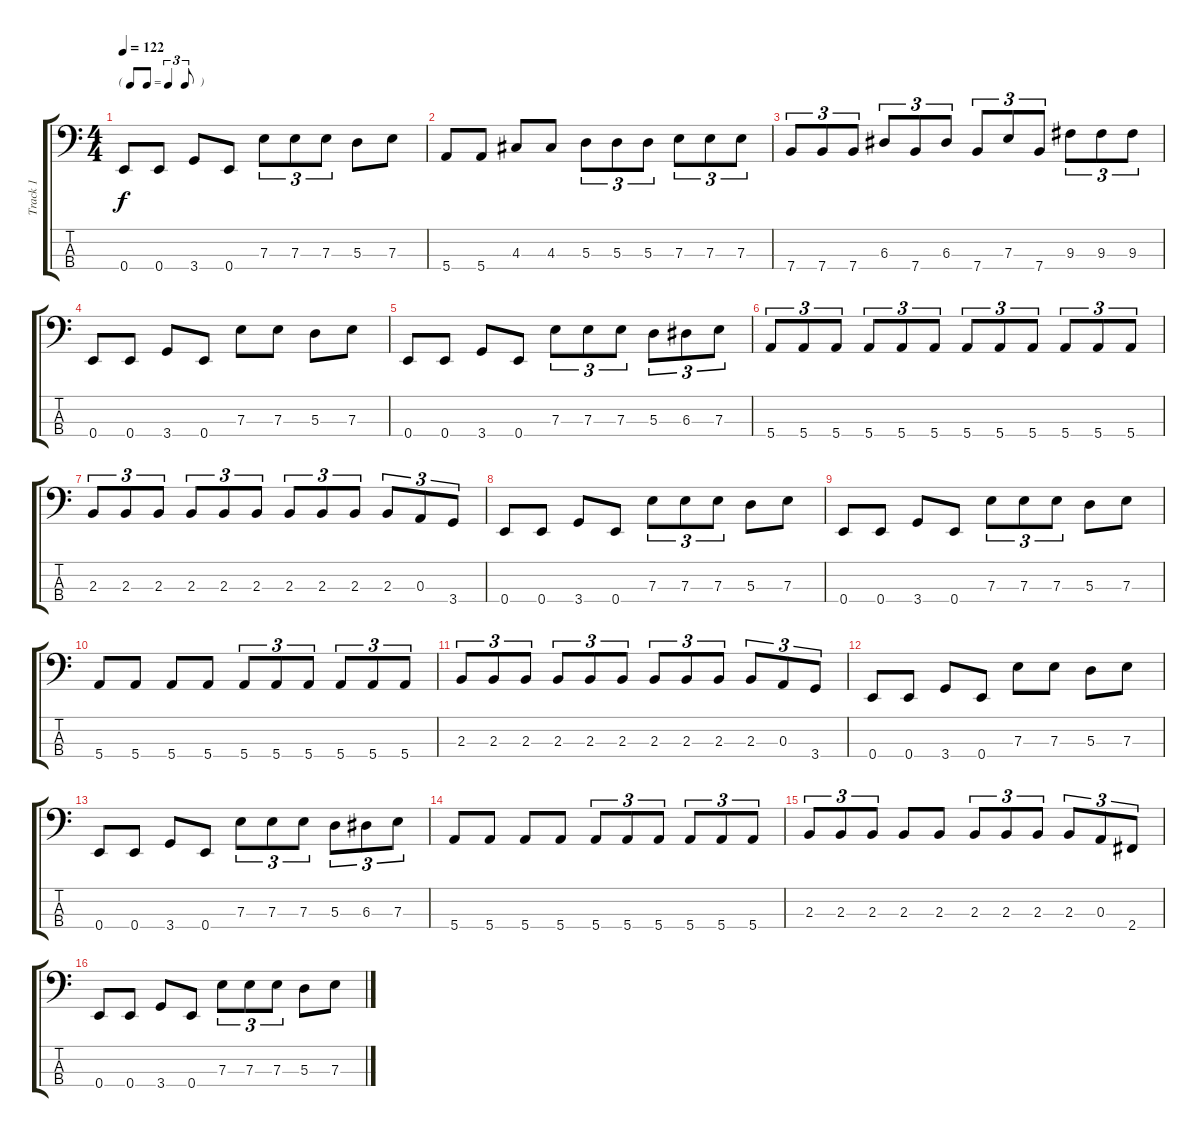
\track ("Track 1" "Track 1") {instrument electricbassfinger}
\staff {score tabs}
\tuning (G2 D2 A1 E1) {hide}
\ts (4 4)
\tf triplet8th
\tempo 122
\clef f4
\ks c
0.4.8{dy f} 0.4.8 3.4.8 0.4.8 7.3.8{tu (3 2)} 7.3.8{tu (3 2)} 7.3.8{tu (3 2)} 5.3.8 7.3.8 |
5.4.8 5.4.8 4.3.8 4.3.8 5.3.8{tu (3 2)} 5.3.8{tu (3 2)} 5.3.8{tu (3 2)} 7.3.8{tu (3 2)} 7.3.8{tu (3 2)} 7.3.8{tu (3 2)} |
7.4.8{tu (3 2)} 7.4.8{tu (3 2)} 7.4.8{tu (3 2)} 6.3.8{tu (3 2)} 7.4.8{tu (3 2)} 6.3.8{tu (3 2)} 7.4.8{tu (3 2)} 7.3.8{tu (3 2)} 7.4.8{tu (3 2)} 9.3.8{tu (3 2)} 9.3.8{tu (3 2)} 9.3.8{tu (3 2)} |
0.4.8 0.4.8 3.4.8 0.4.8 7.3.8 7.3.8 5.3.8 7.3.8 |
0.4.8 0.4.8 3.4.8 0.4.8 7.3.8{tu (3 2)} 7.3.8{tu (3 2)} 7.3.8{tu (3 2)} 5.3.8{tu (3 2)} 6.3.8{tu (3 2)} 7.3.8{tu (3 2)} |
5.4.8{tu (3 2)} 5.4.8{tu (3 2)} 5.4.8{tu (3 2)} 5.4.8{tu (3 2)} 5.4.8{tu (3 2)} 5.4.8{tu (3 2)} 5.4.8{tu (3 2)} 5.4.8{tu (3 2)} 5.4.8{tu (3 2)} 5.4.8{tu (3 2)} 5.4.8{tu (3 2)} 5.4.8{tu (3 2)} |
2.3.8{tu (3 2)} 2.3.8{tu (3 2)} 2.3.8{tu (3 2)} 2.3.8{tu (3 2)} 2.3.8{tu (3 2)} 2.3.8{tu (3 2)} 2.3.8{tu (3 2)} 2.3.8{tu (3 2)} 2.3.8{tu (3 2)} 2.3.8{tu (3 2)} 0.3.8{tu (3 2)} 3.4.8{tu (3 2)} |
0.4.8 0.4.8 3.4.8 0.4.8 7.3.8{tu (3 2)} 7.3.8{tu (3 2)} 7.3.8{tu (3 2)} 5.3.8 7.3.8 |
0.4.8 0.4.8 3.4.8 0.4.8 7.3.8{tu (3 2)} 7.3.8{tu (3 2)} 7.3.8{tu (3 2)} 5.3.8 7.3.8 |
5.4.8 5.4.8 5.4.8 5.4.8 5.4.8{tu (3 2)} 5.4.8{tu (3 2)} 5.4.8{tu (3 2)} 5.4.8{tu (3 2)} 5.4.8{tu (3 2)} 5.4.8{tu (3 2)} |
2.3.8{tu (3 2)} 2.3.8{tu (3 2)} 2.3.8{tu (3 2)} 2.3.8{tu (3 2)} 2.3.8{tu (3 2)} 2.3.8{tu (3 2)} 2.3.8{tu (3 2)} 2.3.8{tu (3 2)} 2.3.8{tu (3 2)} 2.3.8{tu (3 2)} 0.3.8{tu (3 2)} 3.4.8{tu (3 2)} |
0.4.8 0.4.8 3.4.8 0.4.8 7.3.8 7.3.8 5.3.8 7.3.8 |
0.4.8 0.4.8 3.4.8 0.4.8 7.3.8{tu (3 2)} 7.3.8{tu (3 2)} 7.3.8{tu (3 2)} 5.3.8{tu (3 2)} 6.3.8{tu (3 2)} 7.3.8{tu (3 2)} |
5.4.8 5.4.8 5.4.8 5.4.8 5.4.8{tu (3 2)} 5.4.8{tu (3 2)} 5.4.8{tu (3 2)} 5.4.8{tu (3 2)} 5.4.8{tu (3 2)} 5.4.8{tu (3 2)} |
2.3.8{tu (3 2)} 2.3.8{tu (3 2)} 2.3.8{tu (3 2)} 2.3.8 2.3.8 2.3.8{tu (3 2)} 2.3.8{tu (3 2)} 2.3.8{tu (3 2)} 2.3.8{tu (3 2)} 0.3.8{tu (3 2)} 2.4.8{tu (3 2)} |
0.4.8 0.4.8 3.4.8 0.4.8 7.3.8{tu (3 2)} 7.3.8{tu (3 2)} 7.3.8{tu (3 2)} 5.3.8 7.3.8
